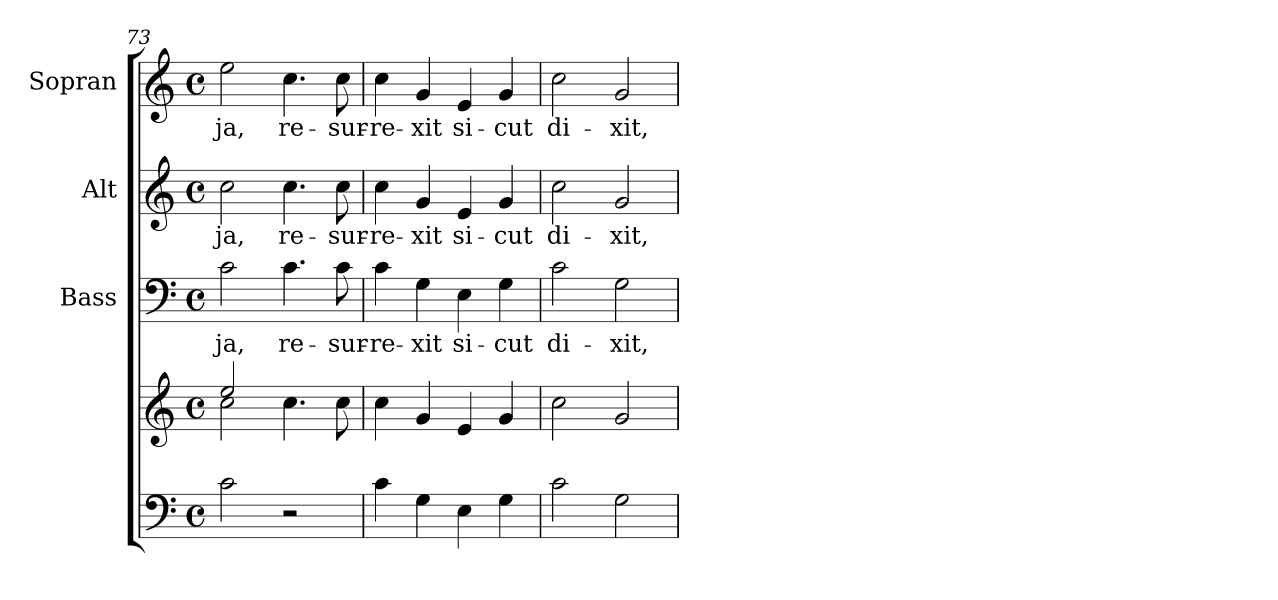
**kern	**kern	**kern	**text	**kern	**text	**kern	**text
*part4	*part4	*part3	*part3	*part2	*part2	*part1	*part1
*staff5	*staff4	*staff3	*staff3	*staff2	*staff2	*staff1	*staff1
*	*	*I"Bass	*	*I"Alt	*	*I"Sopran	*
*	*	*I'B.	*	*I'A.	*	*I'S.	*
*clefF4	*clefG2	*clefF4	*	*clefG2	*	*clefG2	*
*k[]	*k[]	*k[]	*	*k[]	*	*k[]	*
*C:	*C:	*C:	*	*C:	*	*C:	*
*M4/4	*M4/4	*M4/4	*	*M4/4	*	*M4/4	*
*met(c)	*met(c)	*met(c)	*	*met(c)	*	*met(c)	*
=73	=73	=73	=73	=73	=73	=73	=73
*	*^	*	*	*	*	*	*
!	!	!	!	!LO:LY:b	!	!LO:LY:b	!	!LO:LY:b
2c\	2ee/	2cc\	2c\	-ja,	2cc\	-ja,	2ee\	-ja,
!	!	!	!	!LO:LY:b	!	!LO:LY:b	!	!LO:LY:b
2r	4.cc\	2ryy	4.c\	re-	4.cc\	re-	4.cc\	re-
!	!	!	!	!LO:LY:b	!	!LO:LY:b	!	!LO:LY:b
.	8cc\	.	8c\	-sur-	8cc\	-sur-	8cc\	-sur-
*	*v	*v	*	*	*	*	*	*
=74	=74	=74	=74	=74	=74	=74	=74
!	!	!	!LO:LY:b	!	!LO:LY:b	!	!LO:LY:b
4c\	4cc\	4c\	-re-	4cc\	-re-	4cc\	-re-
!	!	!	!LO:LY:b	!	!LO:LY:b	!	!LO:LY:b
4G\	4g/	4G\	-xit	4g/	-xit	4g/	-xit
!	!	!	!LO:LY:b	!	!LO:LY:b	!	!LO:LY:b
4E\	4e/	4E\	si-	4e/	si-	4e/	si-
!	!	!	!LO:LY:b	!	!LO:LY:b	!	!LO:LY:b
4G\	4g/	4G\	-cut	4g/	-cut	4g/	-cut
!!LO:LB:g=z
=75	=75	=75	=75	=75	=75	=75	=75
!	!	!	!LO:LY:b	!	!LO:LY:b	!	!LO:LY:b
2c\	2cc\	2c\	di-	2cc\	di-	2cc\	di-
!	!	!	!LO:LY:b	!	!LO:LY:b	!	!LO:LY:b
2G\	2g/	2G\	-xit,	2g/	-xit,	2g/	-xit,
=	=	=	=	=	=	=	=
*-	*-	*-	*-	*-	*-	*-	*-
